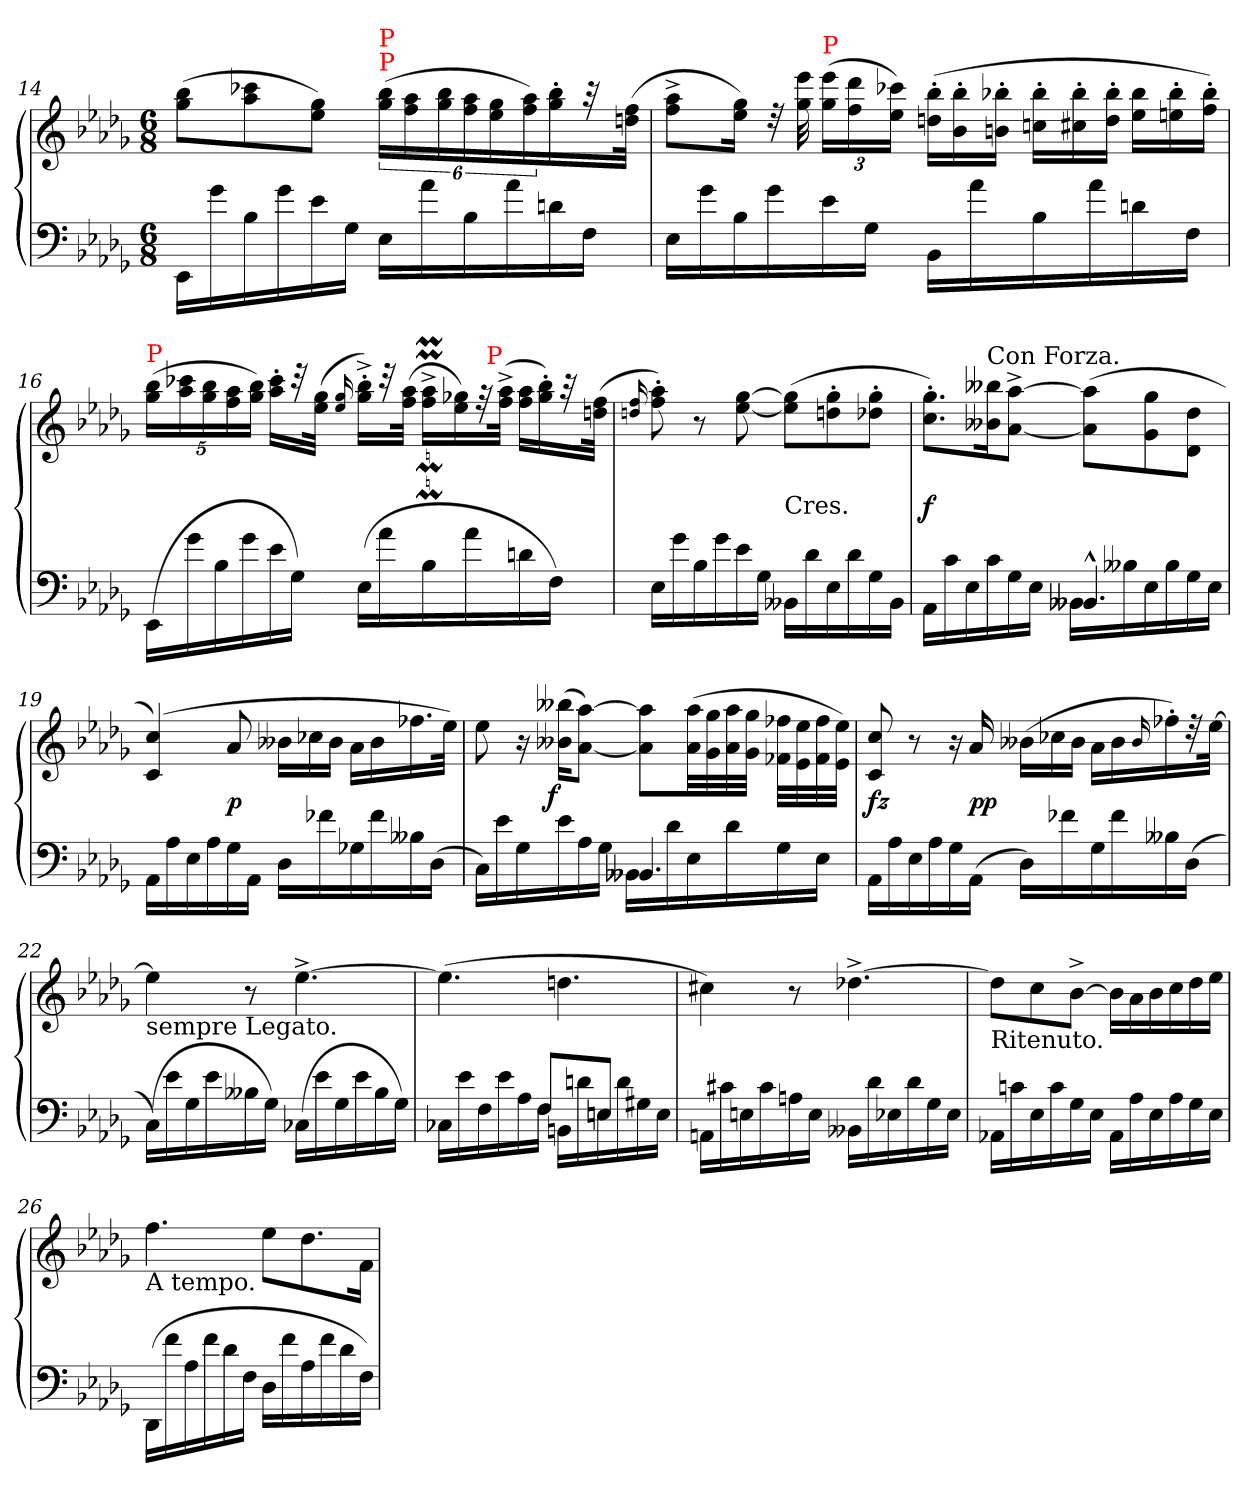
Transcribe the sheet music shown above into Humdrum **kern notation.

**kern	**kern	**dynam
*part1	*part1	*part1
*staff2	*staff1	*staff1/2
*clefF4	*clefG2	*
*k[b-e-a-d-g-]	*k[b-e-a-d-g-]	*
*D-:	*D-:	*
*M6/8	*M6/8	*
=14	=14	=14
16EE-/LL	(>8bb- 8gg-L	.
16g-\	.	.
16B-\	8ccc-X 8aa-	.
16g-\	.	.
16e-\	8gg- 8ee-J)	.
16G-\JJ	.	.
!	!LO:TX:a:color=red:t=P	!
!	!LO:TX:a:color=red:t=P	!
16E-LL	(>24bb- 24gg-LL	.
.	24aa- 24ff	.
16a-	.	.
.	24bb- 24gg-	.
16B-	24aa- 24ff	.
.	24gg- 24ee-	.
16a-	.	.
.	24aa- 24ff)	.
16dn	16bb-'> 16gg-'>	.
16FJJ	32raa	.
.	(>32ff 32ddnJJk	.
=15	=15	=15
16E-LL	8aa-^< 8ff^<L	.
16g-	.	.
16B-	16gg- 16ee-Jk)	.
16g-	32rdd	.
.	32eee- 32gg-	.
*	*Xbrackettup	*
!	!LO:TX:a:color=red:t=P	!
16e-	(>24eee- 24gg-LL	.
.	24ddd- 24ff	.
16G-JJ	.	.
.	24ccc-X 24ee-JJ)	.
*	*Xtuplet	*
16BB-LL	(>24bb-'> 24ddn'>LL	.
.	24bb-'> 24b-'>	.
16a-	.	.
.	24bb-X'> 24bn'>JJ	.
16B-	24bb-'> 24ccn'>LL	.
.	24bb-'> 24cc#X'>	.
16a-	.	.
.	24bb-'> 24dd'>JJ	.
16dn	24bb- 24ee-LL	.
.	24bb-'> 24een'>	.
16FJJ	.	.
.	24bb-'> 24ff'>JJ)	.
=16	=16	=16
*	*tuplet	*
!	!LO:TX:a:color=red:t=P	!
(>16EE-/LL	(>20bb- 20gg-LL	.
.	20ccc-X 20aa-	.
16g-\	.	.
.	20bb- 20gg-	.
16B-\	.	.
.	20aa- 20ff	.
16g-\	.	.
.	20bb- 20gg-JJ)	.
16e-\	16ccc-'> 16aa-'>LL	.
16G-\JJ)	32rccc	.
.	(>32gg- 32ee-JJk	.
.	16qqee-/ 16qqgg-/	.
(>16E-LL	16bb-'>^< 16gg-'>^<LL)	.
16a-	32rccc	.
.	(>32aa- 32ffJJk	.
*	*Xtuplet	*
16B-	24aa-M^< 24ffM^<LL	.
.	24gg- 24ee-)	.
16a-	.	.
.	48rff	.
!	!LO:TX:a:color=red:t=P	!
.	(>48aa-^< 48ff^<JJk	.
16dn	24aa- 24ffLL	.
.	24bb-'> 24gg-'>)	.
16FJJ)	.	.
.	48raa	.
.	(>48ff 48ddnJJk	.
=17	=17	=17
.	16qqddn/ 16qqff/	.
16E-LL	8aa-'> 8ff'>)	.
16g-	.	.
16B-	8r	.
16g-	.	.
16e-	[8gg- [8ee-	.
16G-JJ	.	.
!	!LO:TX:c:t=Cres.	!
16BB--XLL	(>8gg-] 8ee-]L	.
16d-	.	.
16E-	8gg-'> 8ddn'>	.
16d-	.	.
16G-	8gg-'> 8dd-X'>J	.
16BB--JJ	.	.
=18	=18	=18
*^	*	*
4.ryy	16AA-LL	8.gg-'> 8.cc'>L)	f
.	16c	.	.
.	16E-	.	.
!	!	!LO:TX:a:t=Con Forza.	!
.	16c	16bb--X 16b--Xk	.
.	16G-	[8aa-^< [8a-^<J	.
.	16E-JJ	.	.
4.BB--X^^	16BB--XLL	(>8aa-] 8a-]L	.
.	16B--X	.	.
.	16E-	8gg- 8g-	.
.	16B--	.	.
.	16G-	8dd- 8d-J	.
.	16E-JJ	.	.
*v	*v	*	*
=19	=19	=19
16AA-LL	(>4cc 4c)	.
16A-	.	.
16E-	.	.
16A-	.	.
16G-	8a-	p
16AA-JJ	.	.
16D-LL	24b--XLL	.
.	24cc-X	.
16f-X	.	.
.	24b--JJ	.
16G-X	16a-LL	.
16f-	16b--	.
16B--X	16.ff-X	.
(>16D-JJ	.	.
.	32ee-JJk)	.
=20	=20	=20
*^	*	*
4.ryy	16CLL)	8ee-	.
.	16e-	.	.
.	16G-	16r	.
!	!	!	!LO:DY:rj
.	16e-	(>16bb--X 16b--XKL	f
.	16A-	[8aa- [8a-J)	.
.	16G-JJ	.	.
4.BB--X	16BB--XLL	8aa-] 8a-]L	.
.	16d-	.	.
.	16E-	(>32aa- 32a-LL	.
.	.	32gg- 32g-	.
.	16d-	32aa- 32a-	.
.	.	32gg- 32g-JJJ	.
.	16G-	32ff-X 32f-XLLL	.
.	.	32ee- 32e-	.
.	16E-JJ	32ff- 32f-	.
.	.	32ee- 32e-JJJ)	.
*v	*v	*	*
=21	=21	=21
16AA-LL	8cc 8c	fz
16A-	.	.
16E-	8r	.
16A-	.	.
16G-	16r	.
(>16AA-JJ	16a-	pp
16D-LL)	(>24b--XLL	.
.	24cc-X	.
16f-X	.	.
.	24b--JJ	.
16G-	16a-LL	.
16f-	16b--	.
.	16qqb--/	.
16B--X	16ff-X'>)	.
(>16D-JJ	32rdd	.
.	[32ee-JJk	.
=22	=22	=22
!	!LO:TX:b:t=sempre Legato.	!
(>16CLL)	4ee-]	.
16e-	.	.
16G-	.	.
16e-	.	.
16B--X	8r	.
16G-JJ)	.	.
(>16C-XLL	[4.ee-^<	.
16e-	.	.
16G-	.	.
16e-	.	.
16B--	.	.
16G-JJ)	.	.
=23	=23	=23
*^	*	*
4ryy	16C-XLL	(>4.ee-]	.
.	16e-	.	.
.	16F	.	.
.	16e-	.	.
16ryy	16A-	.	.
8FL	16FJJ	.	.
.	16BBnLL	4.ddn	.
16ryy	16dn	.	.
8EnJ	16En	.	.
.	16d	.	.
8ryy	16G#X	.	.
.	16EJJ	.	.
*v	*v	*	*
=24	=24	=24
16AAnLL	4cc#X)	.
16c#X	.	.
16En	.	.
16c#	.	.
16An	8r	.
16EJJ	.	.
16BB--XLL	[4.dd-X^<	.
16d-	.	.
16E-X	.	.
16d-	.	.
16G-	.	.
16E-JJ	.	.
=25	=25	=25
!	!LO:TX:b:t=Ritenuto.	!
16AA-XLL	8dd-L]	.
16cn	.	.
16E-	8cc	.
16c	.	.
16G-	[8b-^>J	.
16E-JJ	.	.
16AA-LL	16b-LL]	.
16A-	16a-	.
16E-	16b-	.
16A-	16cc	.
16G-	16dd-	.
16E-JJ	16ee-JJ	.
=26	=26	=26
!	!LO:TX:b:t=A tempo.	!
(>16DD-/LL	4.ff	.
16f\	.	.
16A-\	.	.
16f\	.	.
16d-\	.	.
16F\JJ	.	.
16D-LL	8ee-L	.
16f	.	.
16A-	8.dd-	.
16f	.	.
16d-	.	.
16FJJ)	16fJk	.
=	=	=
*-	*-	*-
